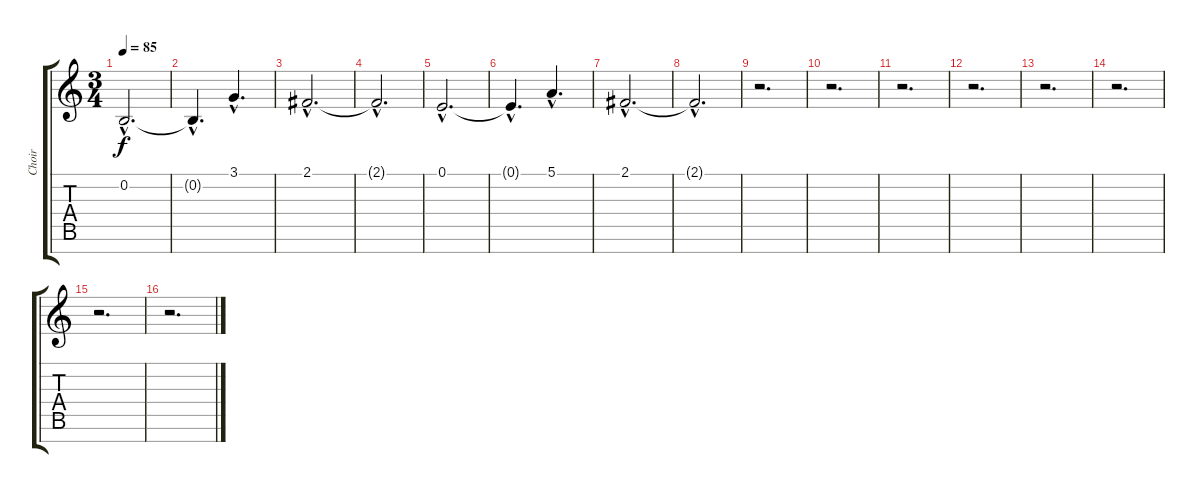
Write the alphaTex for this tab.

\track ("Choir" "Choir") {instrument choiraahs}
\staff {score tabs}
\tuning (E4 B3 G3 D3 A2 E2 B1) {hide}
\ts (3 4)
\tempo 85
\clef g2
\ks c
0.2{hac}.2{d dy f} |
0.2{hac t}.4{d} 3.1{hac}.4{d} |
2.1{hac}.2{d} |
2.1{hac t}.2{d} |
0.1{hac}.2{d} |
0.1{hac t}.4{d} 5.1{hac}.4{d} |
2.1{hac}.2{d} |
2.1{hac t}.2{d} |
r.2{d} |
r.2{d} |
r.2{d} |
r.2{d} |
r.2{d} |
r.2{d} |
r.2{d} |
r.2{d}
